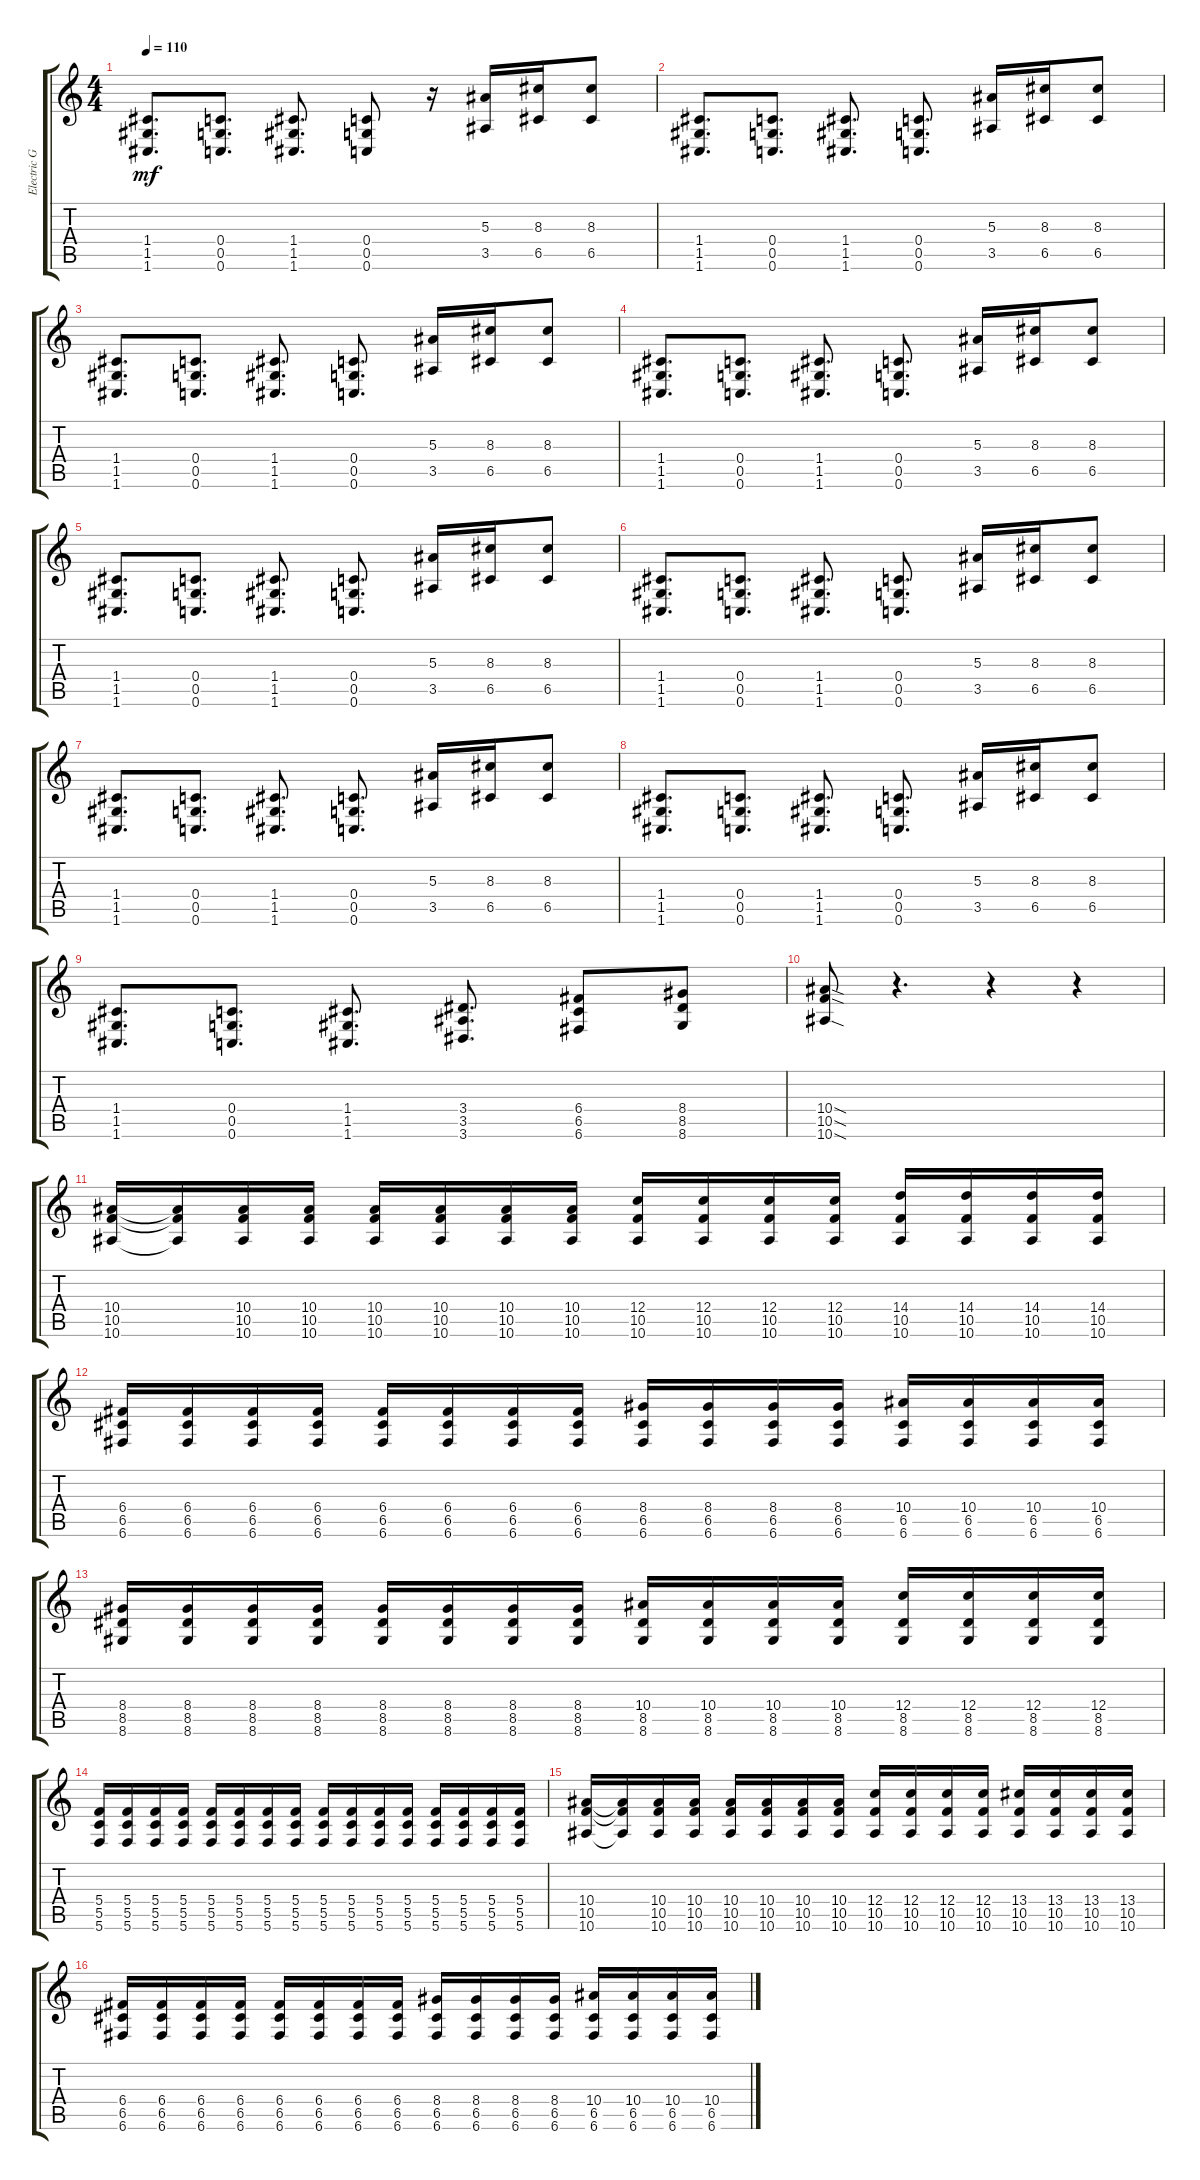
\track ("Electric Guitar" "Electric G") {instrument distortionguitar}
\staff {score tabs}
\tuning (D4 A3 F3 C3 G2 C2) {hide}
\ts (4 4)
\tempo 110
\clef g2
\ks c
(1.4 1.5 1.6).8{d dy mf} (0.4 0.5 0.6).8{d} (1.4 1.5 1.6).8{d} (0.4 0.5 0.6).8 r.16 (5.3 3.5).16 (8.3 6.5).16 (8.3 6.5).8 |
(1.4 1.5 1.6).8{d} (0.4 0.5 0.6).8{d} (1.4 1.5 1.6).8{d} (0.4 0.5 0.6).8{d} (5.3 3.5).16 (8.3 6.5).16 (8.3 6.5).8 |
(1.4 1.5 1.6).8{d} (0.4 0.5 0.6).8{d} (1.4 1.5 1.6).8{d} (0.4 0.5 0.6).8{d} (5.3 3.5).16 (8.3 6.5).16 (8.3 6.5).8 |
(1.4 1.5 1.6).8{d} (0.4 0.5 0.6).8{d} (1.4 1.5 1.6).8{d} (0.4 0.5 0.6).8{d} (5.3 3.5).16 (8.3 6.5).16 (8.3 6.5).8 |
(1.4 1.5 1.6).8{d} (0.4 0.5 0.6).8{d} (1.4 1.5 1.6).8{d} (0.4 0.5 0.6).8{d} (5.3 3.5).16 (8.3 6.5).16 (8.3 6.5).8 |
(1.4 1.5 1.6).8{d} (0.4 0.5 0.6).8{d} (1.4 1.5 1.6).8{d} (0.4 0.5 0.6).8{d} (5.3 3.5).16 (8.3 6.5).16 (8.3 6.5).8 |
(1.4 1.5 1.6).8{d} (0.4 0.5 0.6).8{d} (1.4 1.5 1.6).8{d} (0.4 0.5 0.6).8{d} (5.3 3.5).16 (8.3 6.5).16 (8.3 6.5).8 |
(1.4 1.5 1.6).8{d} (0.4 0.5 0.6).8{d} (1.4 1.5 1.6).8{d} (0.4 0.5 0.6).8{d} (5.3 3.5).16 (8.3 6.5).16 (8.3 6.5).8 |
(1.4 1.5 1.6).8{d} (0.4 0.5 0.6).8{d} (1.4 1.5 1.6).8{d} (3.4 3.5 3.6).8{d} (6.4 6.5 6.6).8 (8.4 8.5 8.6).8 |
(10.4{sod} 10.5{sod} 10.6{sod}).8 r.4{d} r.4 r.4 |
(10.4 10.5 10.6).16 (10.4{t} 10.5{t} 10.6{t}).16 (10.4 10.5 10.6).16 (10.4 10.5 10.6).16 (10.4 10.5 10.6).16 (10.4 10.5 10.6).16 (10.4 10.5 10.6).16 (10.4 10.5 10.6).16 (12.4 10.5 10.6).16 (12.4 10.5 10.6).16 (12.4 10.5 10.6).16 (12.4 10.5 10.6).16 (14.4 10.5 10.6).16 (14.4 10.5 10.6).16 (14.4 10.5 10.6).16 (14.4 10.5 10.6).16 |
(6.4 6.5 6.6).16 (6.4 6.5 6.6).16 (6.4 6.5 6.6).16 (6.4 6.5 6.6).16 (6.4 6.5 6.6).16 (6.4 6.5 6.6).16 (6.4 6.5 6.6).16 (6.4 6.5 6.6).16 (8.4 6.5 6.6).16 (8.4 6.5 6.6).16 (8.4 6.5 6.6).16 (8.4 6.5 6.6).16 (10.4 6.5 6.6).16 (10.4 6.5 6.6).16 (10.4 6.5 6.6).16 (10.4 6.5 6.6).16 |
(8.4 8.5 8.6).16 (8.4 8.5 8.6).16 (8.4 8.5 8.6).16 (8.4 8.5 8.6).16 (8.4 8.5 8.6).16 (8.4 8.5 8.6).16 (8.4 8.5 8.6).16 (8.4 8.5 8.6).16 (10.4 8.5 8.6).16 (10.4 8.5 8.6).16 (10.4 8.5 8.6).16 (10.4 8.5 8.6).16 (12.4 8.5 8.6).16 (12.4 8.5 8.6).16 (12.4 8.5 8.6).16 (12.4 8.5 8.6).16 |
(5.4 5.5 5.6).16 (5.4 5.5 5.6).16 (5.4 5.5 5.6).16 (5.4 5.5 5.6).16 (5.4 5.5 5.6).16 (5.4 5.5 5.6).16 (5.4 5.5 5.6).16 (5.4 5.5 5.6).16 (5.4 5.5 5.6).16 (5.4 5.5 5.6).16 (5.4 5.5 5.6).16 (5.4 5.5 5.6).16 (5.4 5.5 5.6).16 (5.4 5.5 5.6).16 (5.4 5.5 5.6).16 (5.4 5.5 5.6).16 |
(10.4 10.5 10.6).16 (10.4{t} 10.5{t} 10.6{t}).16 (10.4 10.5 10.6).16 (10.4 10.5 10.6).16 (10.4 10.5 10.6).16 (10.4 10.5 10.6).16 (10.4 10.5 10.6).16 (10.4 10.5 10.6).16 (12.4 10.5 10.6).16 (12.4 10.5 10.6).16 (12.4 10.5 10.6).16 (12.4 10.5 10.6).16 (13.4 10.5 10.6).16 (13.4 10.5 10.6).16 (13.4 10.5 10.6).16 (13.4 10.5 10.6).16 |
(6.4 6.5 6.6).16 (6.4 6.5 6.6).16 (6.4 6.5 6.6).16 (6.4 6.5 6.6).16 (6.4 6.5 6.6).16 (6.4 6.5 6.6).16 (6.4 6.5 6.6).16 (6.4 6.5 6.6).16 (8.4 6.5 6.6).16 (8.4 6.5 6.6).16 (8.4 6.5 6.6).16 (8.4 6.5 6.6).16 (10.4 6.5 6.6).16 (10.4 6.5 6.6).16 (10.4 6.5 6.6).16 (10.4 6.5 6.6).16
